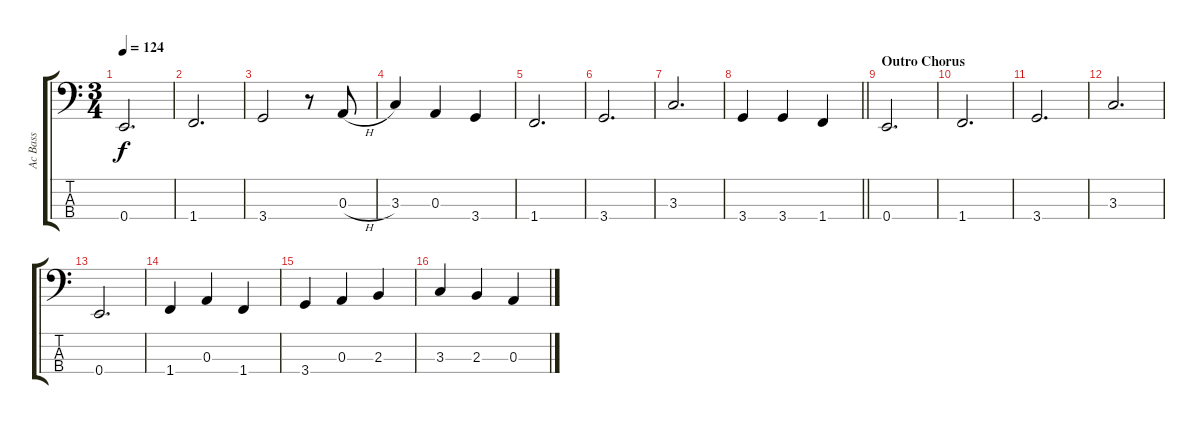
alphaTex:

\track ("Ac Bass" "Ac Bass") {instrument acousticbass}
\staff {score tabs}
\tuning (G2 D2 A1 E1) {hide}
\ts (3 4)
\tempo 124
\clef f4
\ks c
0.4.2{d dy f} |
1.4.2{d} |
3.4.2 r.8 0.3{h}.8 |
3.3.4 0.3.4 3.4.4 |
1.4.2{d} |
3.4.2{d} |
3.3.2{d} |
\barLineRight lightlight
3.4.4 3.4.4 1.4.4 |
\section ("" "Outro Chorus")
0.4.2{d} |
1.4.2{d} |
3.4.2{d} |
3.3.2{d} |
0.4.2{d} |
1.4.4 0.3.4 1.4.4 |
3.4.4 0.3.4 2.3.4 |
3.3.4 2.3.4 0.3.4
